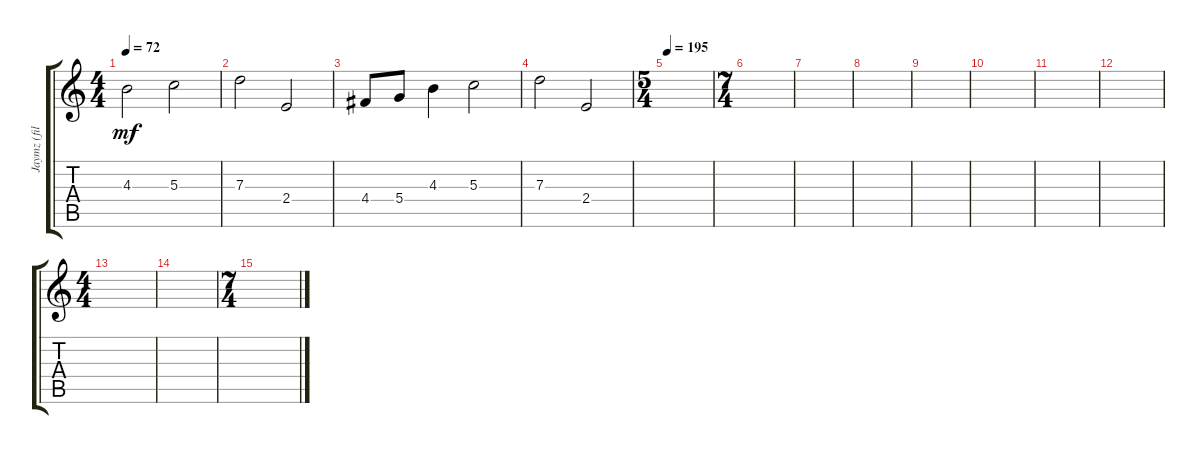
\track ("Jaymz (fills)" "Jaymz (fil") {instrument overdrivenguitar}
\staff {score tabs}
\tuning (E4 B3 G3 D3 A2 E2) {hide}
\ts (4 4)
\tempo 72
\clef g2
\ks c
4.3.2{dy mf volume 14} 5.3.2 |
7.3.2 2.4.2 |
4.4.8{volume 16} 5.4.8 4.3.4 5.3.2 |
7.3.2 2.4.2 |
\ts (5 4)
\tempo 195
|
\ts (7 4)
|
|
|
|
|
|
|
\ts (4 4)
|
|
\ts (7 4)
